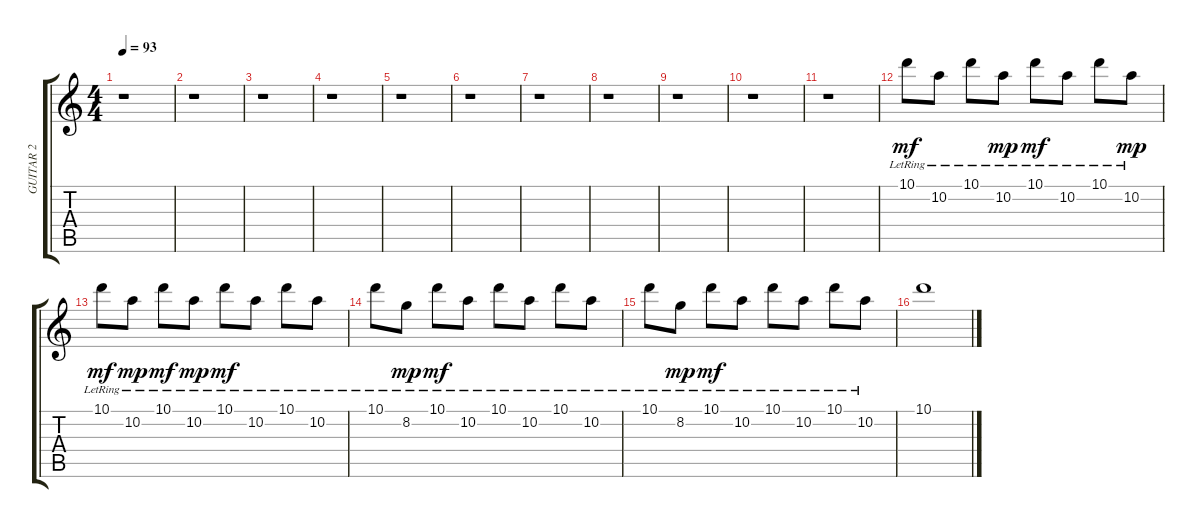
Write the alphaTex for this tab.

\track ("GUITAR 2" "GUITAR 2") {instrument electricguitarclean}
\staff {score tabs}
\tuning (E4 B3 G3 D3 A2 E2) {hide}
\ts (4 4)
\tempo 93
\clef g2
\ks c
r.1{dy f} |
r.1 |
r.1 |
r.1 |
r.1 |
r.1 |
r.1 |
r.1 |
r.1 |
r.1 |
r.1 |
10.1{lr}.8{dy mf} 10.2{lr}.8 10.1{lr}.8 10.2{lr}.8{dy mp} 10.1{lr}.8{dy mf} 10.2{lr}.8 10.1{lr}.8 10.2{lr}.8{dy mp} |
10.1{lr}.8{dy mf} 10.2{lr}.8{dy mp} 10.1{lr}.8{dy mf} 10.2{lr}.8{dy mp} 10.1{lr}.8{dy mf} 10.2{lr}.8 10.1{lr}.8 10.2{lr}.8 |
10.1{lr}.8 8.2{lr}.8{dy mp} 10.1{lr}.8{dy mf} 10.2{lr}.8 10.1{lr}.8 10.2{lr}.8 10.1{lr}.8 10.2{lr}.8 |
10.1{lr}.8 8.2{lr}.8{dy mp} 10.1{lr}.8{dy mf} 10.2{lr}.8 10.1{lr}.8 10.2{lr}.8 10.1{lr}.8 10.2{lr}.8 |
10.1.1
